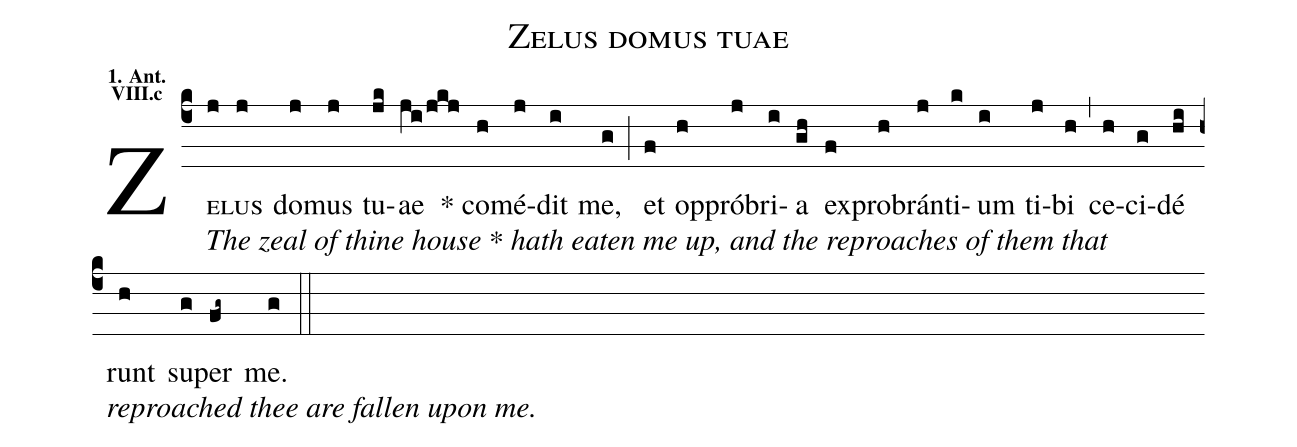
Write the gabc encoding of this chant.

name:Zelus domus tuae;
office-part:Antiphona;
mode:8;
annotation:{\textbf{\scriptsize 1. Ant.}};
annotation:{\textbf{\scriptsize VIII.c}};
%%
(c4) Z<sc>e</sc>[The zeal of thine house * hath eaten me up, and the reproaches of them that](j)<sc>lus</sc>(j) do(j)mus(j) tu(jk)ae(ji/jkj) * co(h)mé(j)dit(i) me,(g) (;) et(f) op(h)pró(j)bri(i)a(gh) ex(f)pro(h)brán(j)ti(k)um(i) ti(j)bi(h) (,) ce(h)ci(g)dé(hi)
runt[reproached thee are fallen upon me.](h) su(g)per(fg~) me.(g) (::)
